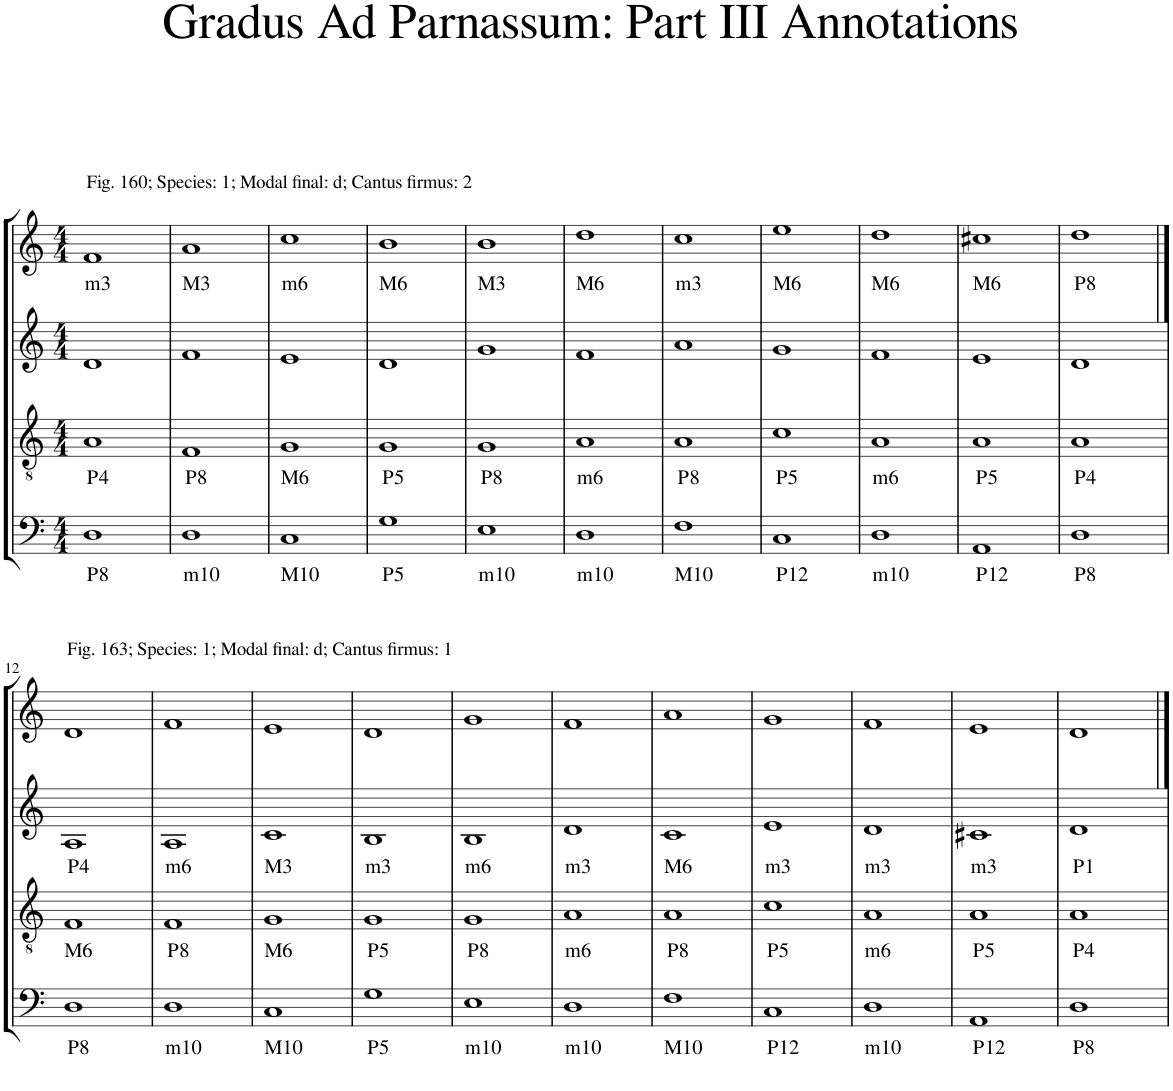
**kern	**text	**kern	**text	**kern	**text	**kern	**text
*part4	*part4	*part3	*part3	*part2	*part2	*part1	*part1
*staff4	*staff4	*staff3	*staff3	*staff2	*staff2	*staff1	*staff1
*I"Piano	*	*I"Piano	*	*I"Piano	*	*I"Piano	*
*I'Pno	*	*I'Pno	*	*I'Pno	*	*I'Pno	*
*clefF4	*	*clefGv2	*	*clefG2	*	*clefG2	*
*k[]	*	*k[]	*	*k[]	*	*k[]	*
*M4/4	*	*M4/4	*	*M4/4	*	*M4/4	*
=1	=1	=1	=1	=1	=1	=1	=1
!	!	!	!	!	!	!LO:TX:a:t=Fig. 160; Species&colon; 1; Modal final&colon; d; Cantus firmus&colon; 2	!
!	!LO:LY:b	!	!LO:LY:b	!	!	!	!LO:LY:b
1D	P8	1A	P4	1d	.	1f	m3
=2	=2	=2	=2	=2	=2	=2	=2
!	!LO:LY:b	!	!LO:LY:b	!	!	!	!LO:LY:b
1D	m10	1F	P8	1f	.	1a	M3
=3	=3	=3	=3	=3	=3	=3	=3
!	!LO:LY:b	!	!LO:LY:b	!	!	!	!LO:LY:b
1C	M10	1G	M6	1e	.	1cc	m6
=4	=4	=4	=4	=4	=4	=4	=4
!	!LO:LY:b	!	!LO:LY:b	!	!	!	!LO:LY:b
1G	P5	1G	P5	1d	.	1b	M6
=5	=5	=5	=5	=5	=5	=5	=5
!	!LO:LY:b	!	!LO:LY:b	!	!	!	!LO:LY:b
1E	m10	1G	P8	1g	.	1b	M3
=6	=6	=6	=6	=6	=6	=6	=6
!	!LO:LY:b	!	!LO:LY:b	!	!	!	!LO:LY:b
1D	m10	1A	m6	1f	.	1dd	M6
=7	=7	=7	=7	=7	=7	=7	=7
!	!LO:LY:b	!	!LO:LY:b	!	!	!	!LO:LY:b
1F	M10	1A	P8	1a	.	1cc	m3
=8	=8	=8	=8	=8	=8	=8	=8
!	!LO:LY:b	!	!LO:LY:b	!	!	!	!LO:LY:b
1C	P12	1c	P5	1g	.	1ee	M6
=9	=9	=9	=9	=9	=9	=9	=9
!	!LO:LY:b	!	!LO:LY:b	!	!	!	!LO:LY:b
1D	m10	1A	m6	1f	.	1dd	M6
=10	=10	=10	=10	=10	=10	=10	=10
!	!LO:LY:b	!	!LO:LY:b	!	!	!	!LO:LY:b
1AA	P12	1A	P5	1e	.	1cc#X	M6
=11	=11	=11	=11	=11	=11	=11	=11
!	!LO:LY:b	!	!LO:LY:b	!	!	!	!LO:LY:b
1D	P8	1A	P4	1d	.	1dd	P8
!!LO:LB:g=z
==12	==12	==12	==12	==12	==12	==12	==12
!	!	!	!	!	!	!LO:TX:a:t=Fig. 163; Species&colon; 1; Modal final&colon; d; Cantus firmus&colon; 1	!
!	!LO:LY:b	!	!LO:LY:b	!	!LO:LY:b	!	!
1D	P8	1F	M6	1A	P4	1d	.
=13	=13	=13	=13	=13	=13	=13	=13
!	!LO:LY:b	!	!LO:LY:b	!	!LO:LY:b	!	!
1D	m10	1F	P8	1A	m6	1f	.
=14	=14	=14	=14	=14	=14	=14	=14
!	!LO:LY:b	!	!LO:LY:b	!	!LO:LY:b	!	!
1C	M10	1G	M6	1c	M3	1e	.
=15	=15	=15	=15	=15	=15	=15	=15
!	!LO:LY:b	!	!LO:LY:b	!	!LO:LY:b	!	!
1G	P5	1G	P5	1B	m3	1d	.
=16	=16	=16	=16	=16	=16	=16	=16
!	!LO:LY:b	!	!LO:LY:b	!	!LO:LY:b	!	!
1E	m10	1G	P8	1B	m6	1g	.
=17	=17	=17	=17	=17	=17	=17	=17
!	!LO:LY:b	!	!LO:LY:b	!	!LO:LY:b	!	!
1D	m10	1A	m6	1d	m3	1f	.
=18	=18	=18	=18	=18	=18	=18	=18
!	!LO:LY:b	!	!LO:LY:b	!	!LO:LY:b	!	!
1F	M10	1A	P8	1c	M6	1a	.
=19	=19	=19	=19	=19	=19	=19	=19
!	!LO:LY:b	!	!LO:LY:b	!	!LO:LY:b	!	!
1C	P12	1c	P5	1e	m3	1g	.
=20	=20	=20	=20	=20	=20	=20	=20
!	!LO:LY:b	!	!LO:LY:b	!	!LO:LY:b	!	!
1D	m10	1A	m6	1d	m3	1f	.
=21	=21	=21	=21	=21	=21	=21	=21
!	!LO:LY:b	!	!LO:LY:b	!	!LO:LY:b	!	!
1AA	P12	1A	P5	1c#X	m3	1e	.
=22	=22	=22	=22	=22	=22	=22	=22
!	!LO:LY:b	!	!LO:LY:b	!	!LO:LY:b	!	!
1D	P8	1A	P4	1d	P1	1d	.
==	==	==	==	==	==	==	==
*-	*-	*-	*-	*-	*-	*-	*-
